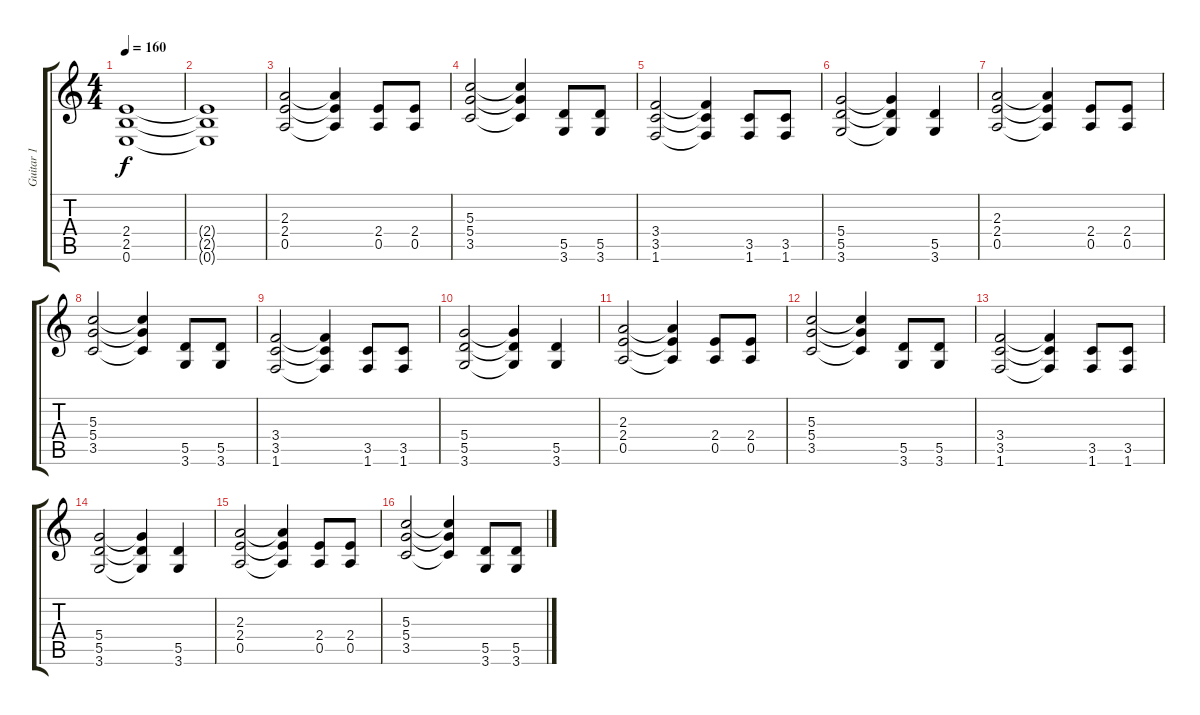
\track ("Guitar 1" "Guitar 1") {instrument distortionguitar}
\staff {score tabs}
\tuning (E4 B3 G3 D3 A2 E2) {hide}
\ts (4 4)
\tempo 160
\clef g2
\ks c
(2.4 2.5 0.6).1{dy f} |
(2.4{t} 2.5{t} 0.6{t}).1 |
(2.3 2.4 0.5).2 (2.3{t} 2.4{t} 0.5{t}).4 (2.4 0.5).8 (2.4 0.5).8 |
(5.3 5.4 3.5).2 (5.3{t} 5.4{t} 3.5{t}).4 (5.5 3.6).8 (5.5 3.6).8 |
(3.4 3.5 1.6).2 (3.4{t} 3.5{t} 1.6{t}).4 (3.5 1.6).8 (3.5 1.6).8 |
(5.4 5.5 3.6).2 (5.4{t} 5.5{t} 3.6{t}).4 (5.5 3.6).4 |
(2.3 2.4 0.5).2 (2.3{t} 2.4{t} 0.5{t}).4 (2.4 0.5).8 (2.4 0.5).8 |
(5.3 5.4 3.5).2 (5.3{t} 5.4{t} 3.5{t}).4 (5.5 3.6).8 (5.5 3.6).8 |
(3.4 3.5 1.6).2 (3.4{t} 3.5{t} 1.6{t}).4 (3.5 1.6).8 (3.5 1.6).8 |
(5.4 5.5 3.6).2 (5.4{t} 5.5{t} 3.6{t}).4 (5.5 3.6).4 |
(2.3 2.4 0.5).2 (2.3{t} 2.4{t} 0.5{t}).4 (2.4 0.5).8 (2.4 0.5).8 |
(5.3 5.4 3.5).2 (5.3{t} 5.4{t} 3.5{t}).4 (5.5 3.6).8 (5.5 3.6).8 |
(3.4 3.5 1.6).2 (3.4{t} 3.5{t} 1.6{t}).4 (3.5 1.6).8 (3.5 1.6).8 |
(5.4 5.5 3.6).2 (5.4{t} 5.5{t} 3.6{t}).4 (5.5 3.6).4 |
(2.3 2.4 0.5).2 (2.3{t} 2.4{t} 0.5{t}).4 (2.4 0.5).8 (2.4 0.5).8 |
(5.3 5.4 3.5).2 (5.3{t} 5.4{t} 3.5{t}).4 (5.5 3.6).8 (5.5 3.6).8
